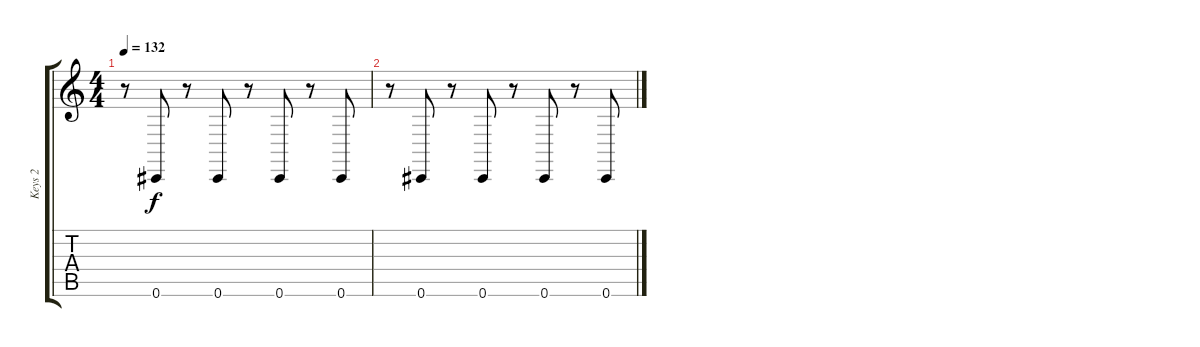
\track ("Keys 2" "Keys 2") {instrument lead2sawtooth}
\staff {score tabs}
\tuning (Eb4 Bb3 Gb3 Db3 Ab2 Db2) {hide}
\ts (4 4)
\tempo 132
\clef g2
\ks c
r.8{dy f} 0.6.8 r.8 0.6.8 r.8 0.6.8 r.8 0.6.8 |
r.8 0.6.8 r.8 0.6.8 r.8 0.6.8 r.8 0.6.8
